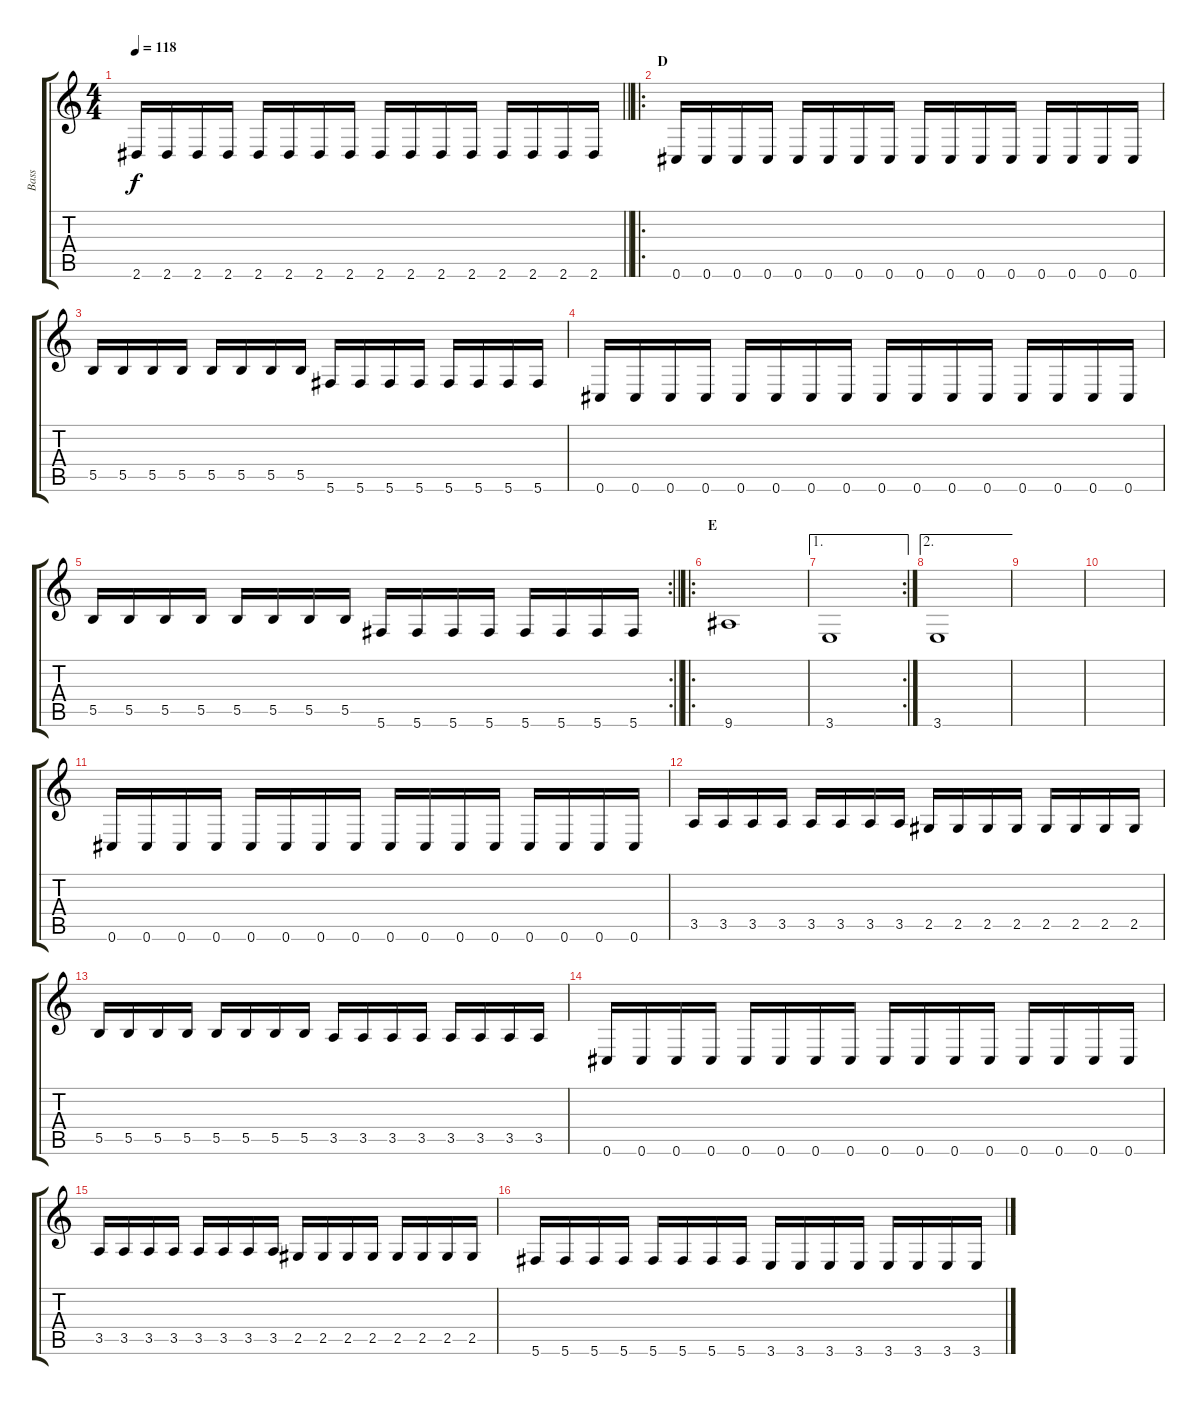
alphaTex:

\track ("Bass" "Bass") {instrument electricbassfinger}
\staff {score tabs}
\tuning (Db4 Ab3 E3 B2 Gb2 Db2) {hide}
\ts (4 4)
\tempo 118
\clef g2
\barLineRight lightlight
\ks c
2.6.16{dy f} 2.6.16 2.6.16 2.6.16 2.6.16 2.6.16 2.6.16 2.6.16 2.6.16 2.6.16 2.6.16 2.6.16 2.6.16 2.6.16 2.6.16 2.6.16 |
\ro
\section ("" "D")
0.6.16 0.6.16 0.6.16 0.6.16 0.6.16 0.6.16 0.6.16 0.6.16 0.6.16 0.6.16 0.6.16 0.6.16 0.6.16 0.6.16 0.6.16 0.6.16 |
5.5.16 5.5.16 5.5.16 5.5.16 5.5.16 5.5.16 5.5.16 5.5.16 5.6.16 5.6.16 5.6.16 5.6.16 5.6.16 5.6.16 5.6.16 5.6.16 |
0.6.16 0.6.16 0.6.16 0.6.16 0.6.16 0.6.16 0.6.16 0.6.16 0.6.16 0.6.16 0.6.16 0.6.16 0.6.16 0.6.16 0.6.16 0.6.16 |
\rc 2
\barLineRight lightlight
5.5.16 5.5.16 5.5.16 5.5.16 5.5.16 5.5.16 5.5.16 5.5.16 5.6.16 5.6.16 5.6.16 5.6.16 5.6.16 5.6.16 5.6.16 5.6.16 |
\ro
\section ("" "E")
9.6.1 |
\ae 1
\rc 2
3.6.1 |
\ae 2
3.6.1 |
|
|
0.6.16 0.6.16 0.6.16 0.6.16 0.6.16 0.6.16 0.6.16 0.6.16 0.6.16 0.6.16 0.6.16 0.6.16 0.6.16 0.6.16 0.6.16 0.6.16 |
3.5.16 3.5.16 3.5.16 3.5.16 3.5.16 3.5.16 3.5.16 3.5.16 2.5.16 2.5.16 2.5.16 2.5.16 2.5.16 2.5.16 2.5.16 2.5.16 |
5.5.16 5.5.16 5.5.16 5.5.16 5.5.16 5.5.16 5.5.16 5.5.16 3.5.16 3.5.16 3.5.16 3.5.16 3.5.16 3.5.16 3.5.16 3.5.16 |
0.6.16 0.6.16 0.6.16 0.6.16 0.6.16 0.6.16 0.6.16 0.6.16 0.6.16 0.6.16 0.6.16 0.6.16 0.6.16 0.6.16 0.6.16 0.6.16 |
3.5.16 3.5.16 3.5.16 3.5.16 3.5.16 3.5.16 3.5.16 3.5.16 2.5.16 2.5.16 2.5.16 2.5.16 2.5.16 2.5.16 2.5.16 2.5.16 |
5.6.16 5.6.16 5.6.16 5.6.16 5.6.16 5.6.16 5.6.16 5.6.16 3.6.16 3.6.16 3.6.16 3.6.16 3.6.16 3.6.16 3.6.16 3.6.16
